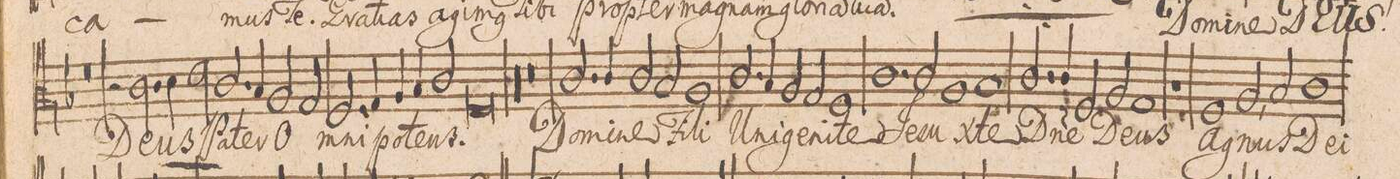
**kern	**text
*I"TENOR.	*
*clefC3	*
*k[b-]	*
*met(C|)	*
*M2/1	*
0r	.
=31-	=31-
2r	.
2.c\	De-
4d\	.
2e\	-us
=32-	=32-
2.c/	Pa-
4B-/	.
2A/	-ter
2G/	O-
=33-	=33-
2.F/	-mni-
4G/	.
4A/	-po-
4B-/	.
2c/	.
=34-	=34-
0F	tens.
=35-	=35-
00r	.
=36-	=36-
=37-	=37-
0r	.
=38-	=38-
2.c/	Do-
4c/	-mi-
2c/	-ne
2B-/	Fi-
=39-	=39-
1A	-li
2.c/	U-
4B-/	-ni-
=40-	=40-
2A/	-ge-
2G/	-ni-
1F	-te
=41-	=41-
1.c	Je-
2c/	-su
=42-	=42-
1A	X-
1B-	-te
=43-	=43-
2.c/	D(o-
4c/	-mi-
2F/	-n)e
2A/	De-
=44-	=44-
1G	-us
1rd	.
=45-	=45-
1F	a-
2A,/	-gnus
2B-/	De-
=46-	=46-
1c	-i
*-	*-
